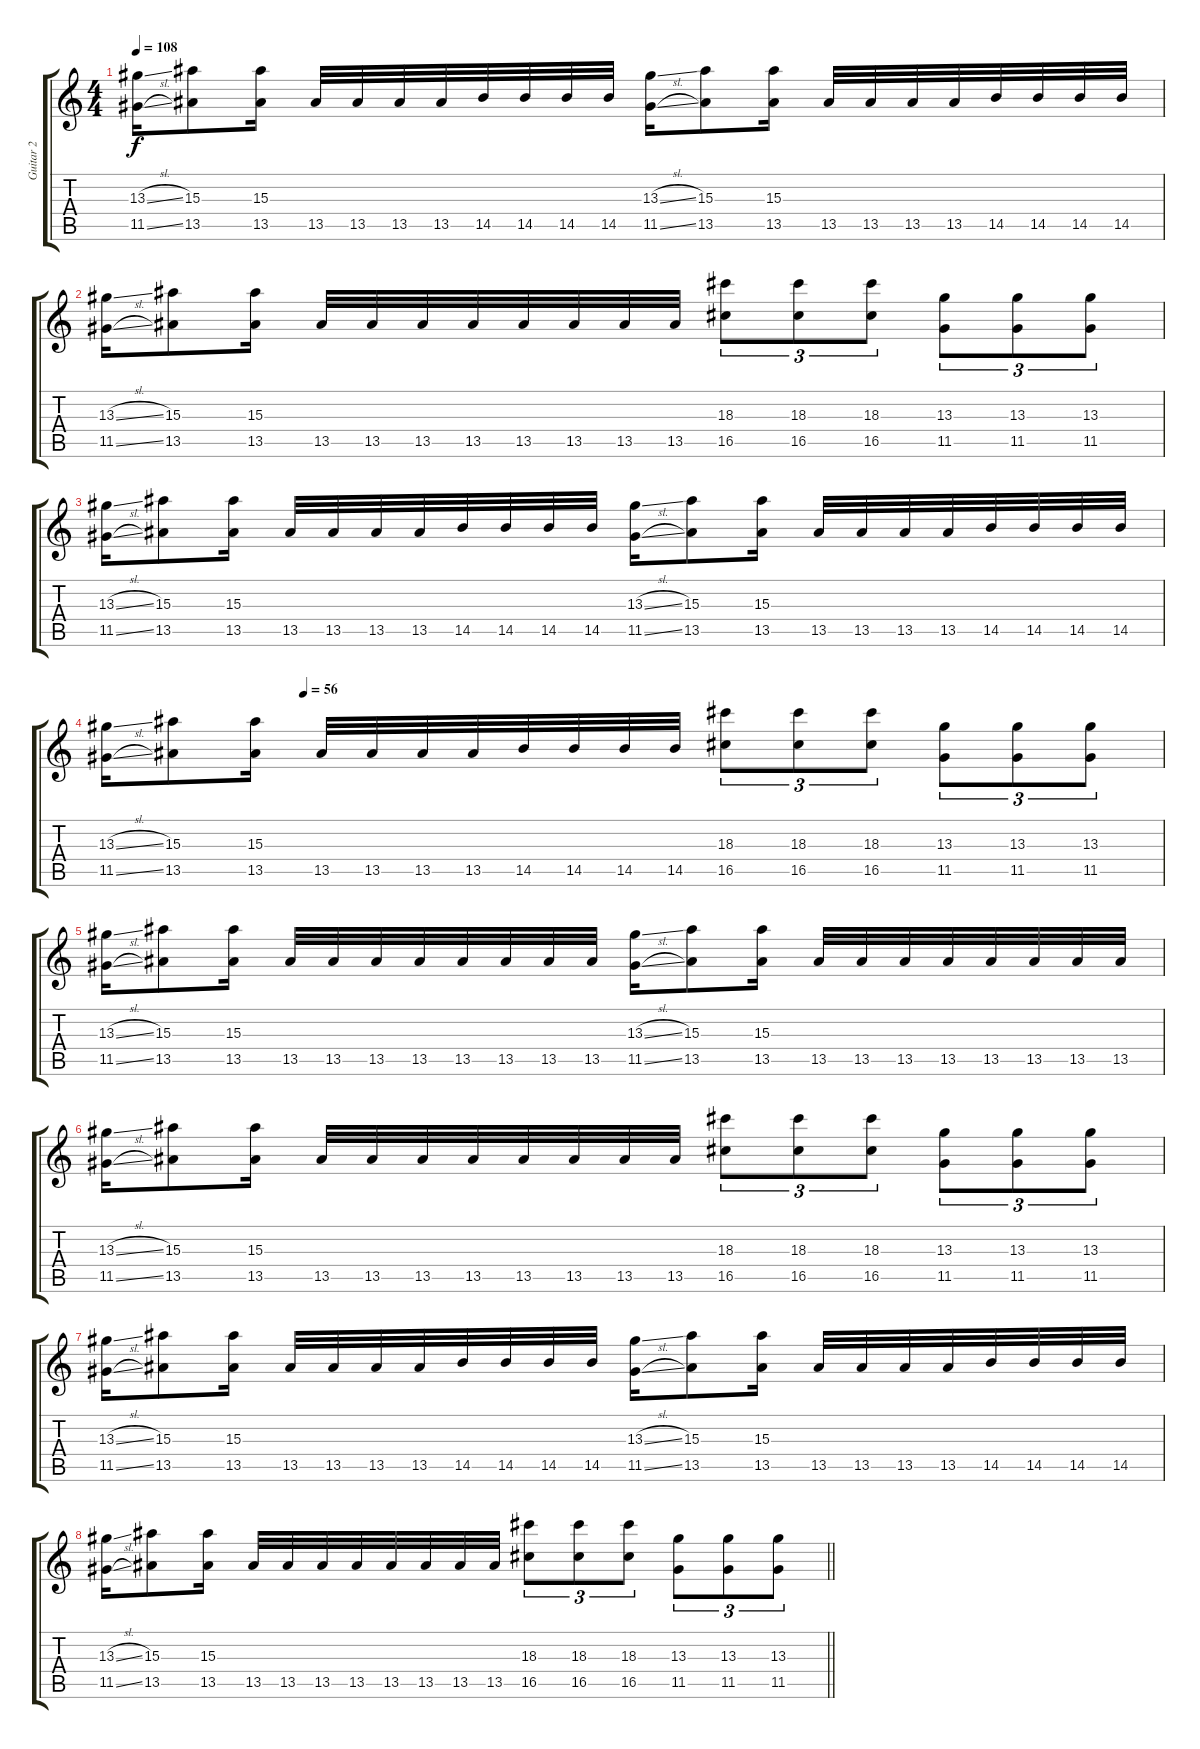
\track ("Guitar 2" "Guitar 2") {instrument distortionguitar}
\staff {score tabs}
\tuning (E4 B3 G3 D3 A2 D2) {hide}
\ts (4 4)
\tempo 108
\clef g2
\ks c
(13.3{sl} 11.5{sl}).16{dy f} (15.3 13.5).8 (15.3 13.5).16 13.5.32 13.5.32 13.5.32 13.5.32 14.5.32 14.5.32 14.5.32 14.5.32 (13.3{sl} 11.5{sl}).16 (15.3 13.5).8 (15.3 13.5).16 13.5.32 13.5.32 13.5.32 13.5.32 14.5.32 14.5.32 14.5.32 14.5.32 |
(13.3{sl} 11.5{sl}).16 (15.3 13.5).8 (15.3 13.5).16 13.5.32 13.5.32 13.5.32 13.5.32 13.5.32 13.5.32 13.5.32 13.5.32 (18.3 16.5).8{tu (3 2)} (18.3 16.5).8{tu (3 2)} (18.3 16.5).8{tu (3 2)} (13.3 11.5).8{tu (3 2)} (13.3 11.5).8{tu (3 2)} (13.3 11.5).8{tu (3 2)} |
(13.3{sl} 11.5{sl}).16 (15.3 13.5).8 (15.3 13.5).16 13.5.32 13.5.32 13.5.32 13.5.32 14.5.32 14.5.32 14.5.32 14.5.32 (13.3{sl} 11.5{sl}).16 (15.3 13.5).8 (15.3 13.5).16 13.5.32 13.5.32 13.5.32 13.5.32 14.5.32 14.5.32 14.5.32 14.5.32 |
\tempo (56 0.1875)
(13.3{sl} 11.5{sl}).16 (15.3 13.5).8 (15.3 13.5).16 13.5.32 13.5.32 13.5.32 13.5.32 14.5.32 14.5.32 14.5.32 14.5.32 (18.3 16.5).8{tu (3 2)} (18.3 16.5).8{tu (3 2)} (18.3 16.5).8{tu (3 2)} (13.3 11.5).8{tu (3 2)} (13.3 11.5).8{tu (3 2)} (13.3 11.5).8{tu (3 2)} |
(13.3{sl} 11.5{sl}).16 (15.3 13.5).8 (15.3 13.5).16 13.5.32 13.5.32 13.5.32 13.5.32 13.5.32 13.5.32 13.5.32 13.5.32 (13.3{sl} 11.5{sl}).16 (15.3 13.5).8 (15.3 13.5).16 13.5.32 13.5.32 13.5.32 13.5.32 13.5.32 13.5.32 13.5.32 13.5.32 |
(13.3{sl} 11.5{sl}).16 (15.3 13.5).8 (15.3 13.5).16 13.5.32 13.5.32 13.5.32 13.5.32 13.5.32 13.5.32 13.5.32 13.5.32 (18.3 16.5).8{tu (3 2)} (18.3 16.5).8{tu (3 2)} (18.3 16.5).8{tu (3 2)} (13.3 11.5).8{tu (3 2)} (13.3 11.5).8{tu (3 2)} (13.3 11.5).8{tu (3 2)} |
(13.3{sl} 11.5{sl}).16 (15.3 13.5).8 (15.3 13.5).16 13.5.32 13.5.32 13.5.32 13.5.32 14.5.32 14.5.32 14.5.32 14.5.32 (13.3{sl} 11.5{sl}).16 (15.3 13.5).8 (15.3 13.5).16 13.5.32 13.5.32 13.5.32 13.5.32 14.5.32 14.5.32 14.5.32 14.5.32 |
\barLineRight lightlight
(13.3{sl} 11.5{sl}).16 (15.3 13.5).8 (15.3 13.5).16 13.5.32 13.5.32 13.5.32 13.5.32 13.5.32 13.5.32 13.5.32 13.5.32 (18.3 16.5).8{tu (3 2)} (18.3 16.5).8{tu (3 2)} (18.3 16.5).8{tu (3 2)} (13.3 11.5).8{tu (3 2)} (13.3 11.5).8{tu (3 2)} (13.3 11.5).8{tu (3 2)}
